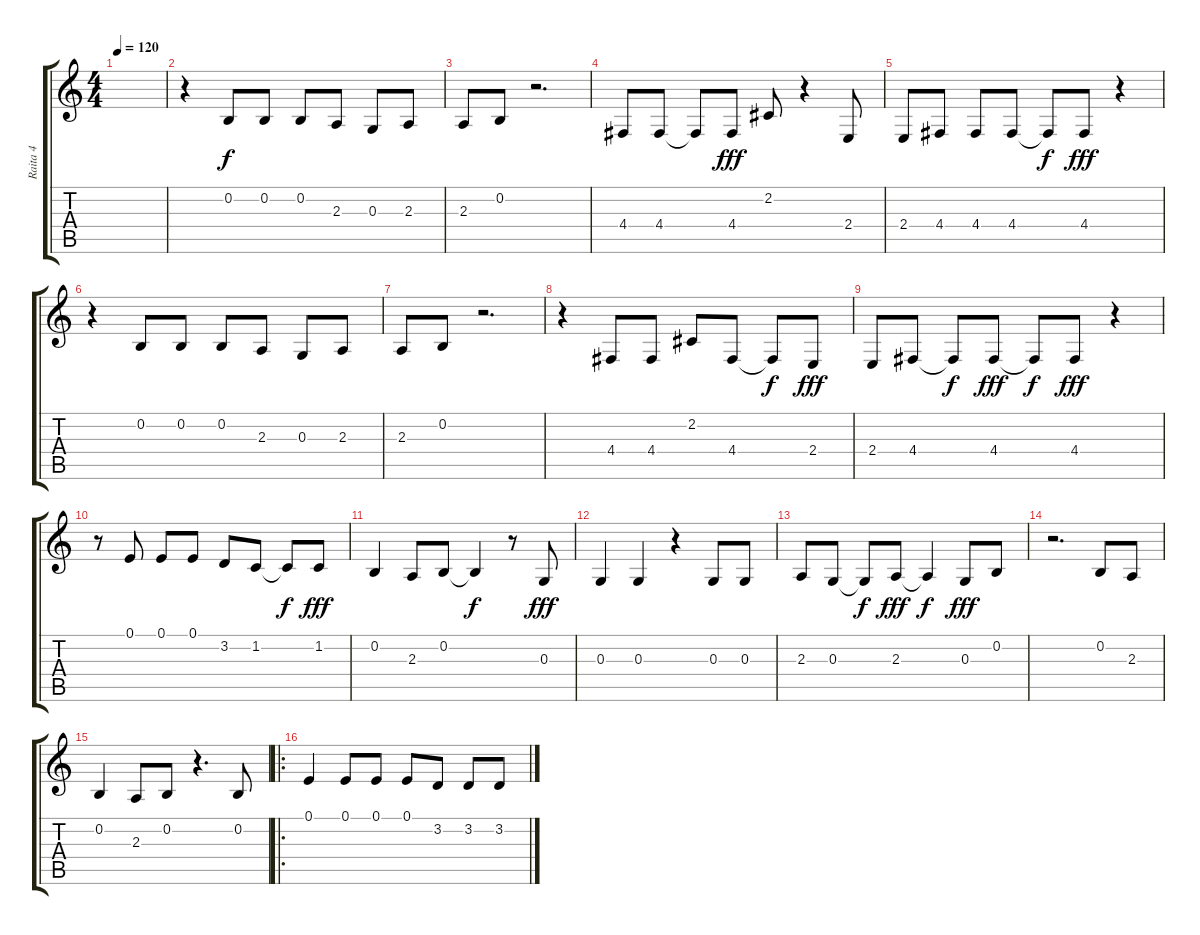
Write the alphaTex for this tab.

\track ("Raita 4" "Raita 4") {instrument lead2sawtooth}
\staff {score tabs}
\tuning (E4 B3 G3 D3 A2 E2) {hide}
\ts (4 4)
\tempo 120
\clef g2
\ks c
|
r.4 0.2.8 0.2.8 0.2.8 2.3.8 0.3.8 2.3.8 |
2.3.8 0.2.8 r.2{d} |
4.4.8 4.4.8 4.4{t}.8{dy f} 4.4.8{dy fff} 2.2.8 r.4 2.4.8 |
2.4.8 4.4.8 4.4.8 4.4.8 4.4{t}.8{dy f} 4.4.8{dy fff} r.4 |
r.4 0.2.8 0.2.8 0.2.8 2.3.8 0.3.8 2.3.8 |
2.3.8 0.2.8 r.2{d} |
r.4 4.4.8 4.4.8 2.2.8 4.4.8 4.4{t}.8{dy f} 2.4.8{dy fff} |
2.4.8 4.4.8 4.4{t}.8{dy f} 4.4.8{dy fff} 4.4{t}.8{dy f} 4.4.8{dy fff} r.4 |
r.8 0.1.8 0.1.8 0.1.8 3.2.8 1.2.8 1.2{t}.8{dy f} 1.2.8{dy fff} |
0.2.4 2.3.8 0.2.8 0.2{t}.4{dy f} r.8 0.3.8{dy fff} |
0.3.4 0.3.4 r.4 0.3.8 0.3.8 |
2.3.8 0.3.8 0.3{t}.8{dy f} 2.3.8{dy fff} 2.3{t}.4{dy f} 0.3.8{dy fff} 0.2.8 |
r.2{d} 0.2.8 2.3.8 |
0.2.4 2.3.8 0.2.8 r.4{d} 0.2.8 |
\ro
0.1.4 0.1.8 0.1.8 0.1.8 3.2.8 3.2.8 3.2.8
